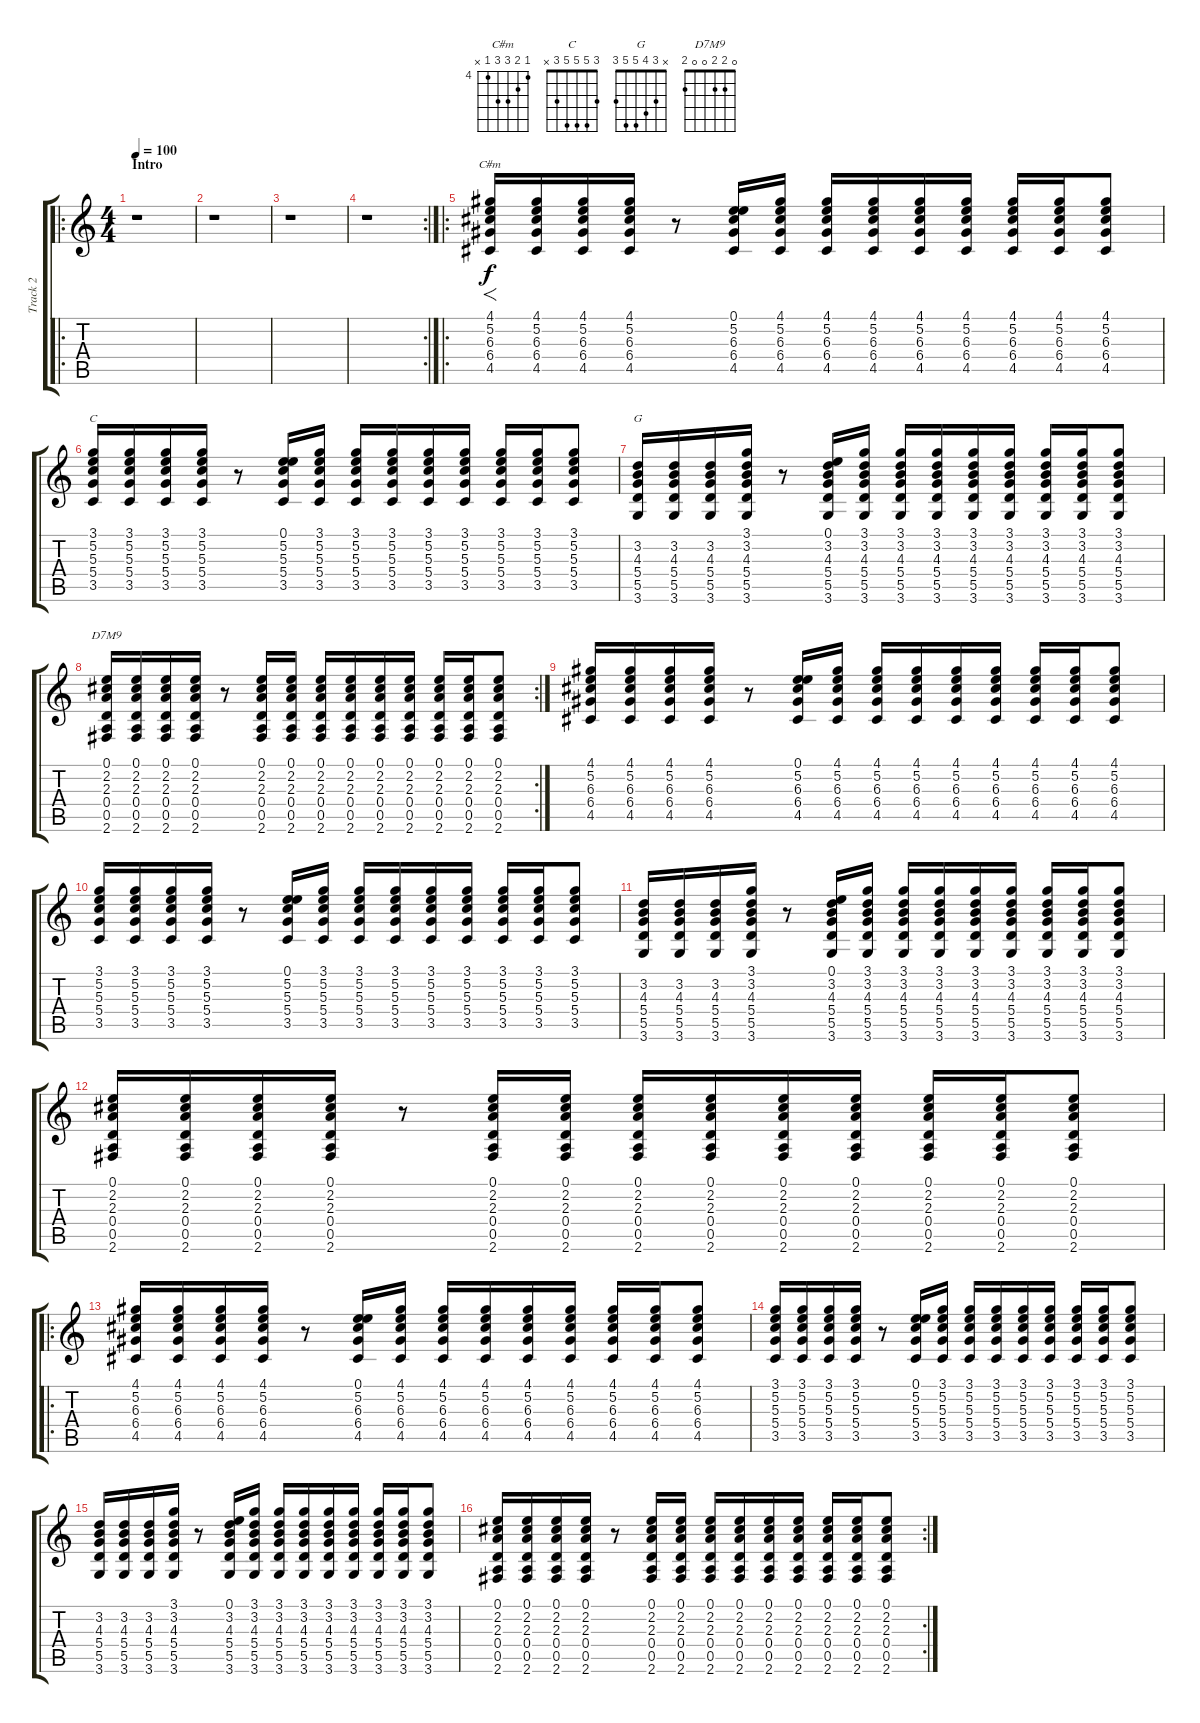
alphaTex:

\track ("Track 2" "Track 2") {instrument acousticguitarsteel}
\staff {score tabs}
\tuning (E4 B3 G3 D3 A2 E2) {hide}
\chord ("C#m" 4 5 6 6 4 x) {firstfret 4}
\chord ("C" 3 5 5 5 3 x)
\chord ("G" x 3 4 5 5 3)
\chord ("D7M9" 0 2 2 0 0 2)
\ro
\ts (4 4)
\section ("" "Intro")
\tempo 100
\clef g2
\ks c
r.1{dy f instrument acousticguitarsteel} |
r.1 |
r.1 |
\rc 2
r.1 |
\ro
(4.1 5.2 6.3 6.4 4.5).16{f ch "C#m"} (4.1 5.2 6.3 6.4 4.5).16 (4.1 5.2 6.3 6.4 4.5).16 (4.1 5.2 6.3 6.4 4.5).16 r.8 (0.1 5.2 6.3 6.4 4.5).16 (4.1 5.2 6.3 6.4 4.5).16 (4.1 5.2 6.3 6.4 4.5).16 (4.1 5.2 6.3 6.4 4.5).16 (4.1 5.2 6.3 6.4 4.5).16 (4.1 5.2 6.3 6.4 4.5).16 (4.1 5.2 6.3 6.4 4.5).16 (4.1 5.2 6.3 6.4 4.5).16 (4.1 5.2 6.3 6.4 4.5).8 |
(3.1 5.2 5.3 5.4 3.5).16{ch "C"} (3.1 5.2 5.3 5.4 3.5).16 (3.1 5.2 5.3 5.4 3.5).16 (3.1 5.2 5.3 5.4 3.5).16 r.8 (0.1 5.2 5.3 5.4 3.5).16 (3.1 5.2 5.3 5.4 3.5).16 (3.1 5.2 5.3 5.4 3.5).16 (3.1 5.2 5.3 5.4 3.5).16 (3.1 5.2 5.3 5.4 3.5).16 (3.1 5.2 5.3 5.4 3.5).16 (3.1 5.2 5.3 5.4 3.5).16 (3.1 5.2 5.3 5.4 3.5).16 (3.1 5.2 5.3 5.4 3.5).8 |
(3.2 4.3 5.4 5.5 3.6).16{ch "G"} (3.2 4.3 5.4 5.5 3.6).16 (3.2 4.3 5.4 5.5 3.6).16 (3.1 3.2 4.3 5.4 5.5 3.6).16 r.8 (0.1 3.2 4.3 5.4 5.5 3.6).16 (3.1 3.2 4.3 5.4 5.5 3.6).16 (3.1 3.2 4.3 5.4 5.5 3.6).16 (3.1 3.2 4.3 5.4 5.5 3.6).16 (3.1 3.2 4.3 5.4 5.5 3.6).16 (3.1 3.2 4.3 5.4 5.5 3.6).16 (3.1 3.2 4.3 5.4 5.5 3.6).16 (3.1 3.2 4.3 5.4 5.5 3.6).16 (3.1 3.2 4.3 5.4 5.5 3.6).8 |
\rc 2
(0.1 2.2 2.3 0.4 0.5 2.6).16{ch "D7M9"} (0.1 2.2 2.3 0.4 0.5 2.6).16 (0.1 2.2 2.3 0.4 0.5 2.6).16 (0.1 2.2 2.3 0.4 0.5 2.6).16 r.8 (0.1 2.2 2.3 0.4 0.5 2.6).16 (0.1 2.2 2.3 0.4 0.5 2.6).16 (0.1 2.2 2.3 0.4 0.5 2.6).16 (0.1 2.2 2.3 0.4 0.5 2.6).16 (0.1 2.2 2.3 0.4 0.5 2.6).16 (0.1 2.2 2.3 0.4 0.5 2.6).16 (0.1 2.2 2.3 0.4 0.5 2.6).16 (0.1 2.2 2.3 0.4 0.5 2.6).16 (0.1 2.2 2.3 0.4 0.5 2.6).8 |
(4.1 5.2 6.3 6.4 4.5).16 (4.1 5.2 6.3 6.4 4.5).16 (4.1 5.2 6.3 6.4 4.5).16 (4.1 5.2 6.3 6.4 4.5).16 r.8 (0.1 5.2 6.3 6.4 4.5).16 (4.1 5.2 6.3 6.4 4.5).16 (4.1 5.2 6.3 6.4 4.5).16 (4.1 5.2 6.3 6.4 4.5).16 (4.1 5.2 6.3 6.4 4.5).16 (4.1 5.2 6.3 6.4 4.5).16 (4.1 5.2 6.3 6.4 4.5).16 (4.1 5.2 6.3 6.4 4.5).16 (4.1 5.2 6.3 6.4 4.5).8 |
(3.1 5.2 5.3 5.4 3.5).16 (3.1 5.2 5.3 5.4 3.5).16 (3.1 5.2 5.3 5.4 3.5).16 (3.1 5.2 5.3 5.4 3.5).16 r.8 (0.1 5.2 5.3 5.4 3.5).16 (3.1 5.2 5.3 5.4 3.5).16 (3.1 5.2 5.3 5.4 3.5).16 (3.1 5.2 5.3 5.4 3.5).16 (3.1 5.2 5.3 5.4 3.5).16 (3.1 5.2 5.3 5.4 3.5).16 (3.1 5.2 5.3 5.4 3.5).16 (3.1 5.2 5.3 5.4 3.5).16 (3.1 5.2 5.3 5.4 3.5).8 |
(3.2 4.3 5.4 5.5 3.6).16 (3.2 4.3 5.4 5.5 3.6).16 (3.2 4.3 5.4 5.5 3.6).16 (3.1 3.2 4.3 5.4 5.5 3.6).16 r.8 (0.1 3.2 4.3 5.4 5.5 3.6).16 (3.1 3.2 4.3 5.4 5.5 3.6).16 (3.1 3.2 4.3 5.4 5.5 3.6).16 (3.1 3.2 4.3 5.4 5.5 3.6).16 (3.1 3.2 4.3 5.4 5.5 3.6).16 (3.1 3.2 4.3 5.4 5.5 3.6).16 (3.1 3.2 4.3 5.4 5.5 3.6).16 (3.1 3.2 4.3 5.4 5.5 3.6).16 (3.1 3.2 4.3 5.4 5.5 3.6).8 |
(0.1 2.2 2.3 0.4 0.5 2.6).16 (0.1 2.2 2.3 0.4 0.5 2.6).16 (0.1 2.2 2.3 0.4 0.5 2.6).16 (0.1 2.2 2.3 0.4 0.5 2.6).16 r.8 (0.1 2.2 2.3 0.4 0.5 2.6).16 (0.1 2.2 2.3 0.4 0.5 2.6).16 (0.1 2.2 2.3 0.4 0.5 2.6).16 (0.1 2.2 2.3 0.4 0.5 2.6).16 (0.1 2.2 2.3 0.4 0.5 2.6).16 (0.1 2.2 2.3 0.4 0.5 2.6).16 (0.1 2.2 2.3 0.4 0.5 2.6).16 (0.1 2.2 2.3 0.4 0.5 2.6).16 (0.1 2.2 2.3 0.4 0.5 2.6).8 |
\ro
(4.1 5.2 6.3 6.4 4.5).16 (4.1 5.2 6.3 6.4 4.5).16 (4.1 5.2 6.3 6.4 4.5).16 (4.1 5.2 6.3 6.4 4.5).16 r.8 (0.1 5.2 6.3 6.4 4.5).16 (4.1 5.2 6.3 6.4 4.5).16 (4.1 5.2 6.3 6.4 4.5).16 (4.1 5.2 6.3 6.4 4.5).16 (4.1 5.2 6.3 6.4 4.5).16 (4.1 5.2 6.3 6.4 4.5).16 (4.1 5.2 6.3 6.4 4.5).16 (4.1 5.2 6.3 6.4 4.5).16 (4.1 5.2 6.3 6.4 4.5).8 |
(3.1 5.2 5.3 5.4 3.5).16 (3.1 5.2 5.3 5.4 3.5).16 (3.1 5.2 5.3 5.4 3.5).16 (3.1 5.2 5.3 5.4 3.5).16 r.8 (0.1 5.2 5.3 5.4 3.5).16 (3.1 5.2 5.3 5.4 3.5).16 (3.1 5.2 5.3 5.4 3.5).16 (3.1 5.2 5.3 5.4 3.5).16 (3.1 5.2 5.3 5.4 3.5).16 (3.1 5.2 5.3 5.4 3.5).16 (3.1 5.2 5.3 5.4 3.5).16 (3.1 5.2 5.3 5.4 3.5).16 (3.1 5.2 5.3 5.4 3.5).8 |
(3.2 4.3 5.4 5.5 3.6).16 (3.2 4.3 5.4 5.5 3.6).16 (3.2 4.3 5.4 5.5 3.6).16 (3.1 3.2 4.3 5.4 5.5 3.6).16 r.8 (0.1 3.2 4.3 5.4 5.5 3.6).16 (3.1 3.2 4.3 5.4 5.5 3.6).16 (3.1 3.2 4.3 5.4 5.5 3.6).16 (3.1 3.2 4.3 5.4 5.5 3.6).16 (3.1 3.2 4.3 5.4 5.5 3.6).16 (3.1 3.2 4.3 5.4 5.5 3.6).16 (3.1 3.2 4.3 5.4 5.5 3.6).16 (3.1 3.2 4.3 5.4 5.5 3.6).16 (3.1 3.2 4.3 5.4 5.5 3.6).8 |
\rc 2
(0.1 2.2 2.3 0.4 0.5 2.6).16 (0.1 2.2 2.3 0.4 0.5 2.6).16 (0.1 2.2 2.3 0.4 0.5 2.6).16 (0.1 2.2 2.3 0.4 0.5 2.6).16 r.8 (0.1 2.2 2.3 0.4 0.5 2.6).16 (0.1 2.2 2.3 0.4 0.5 2.6).16 (0.1 2.2 2.3 0.4 0.5 2.6).16 (0.1 2.2 2.3 0.4 0.5 2.6).16 (0.1 2.2 2.3 0.4 0.5 2.6).16 (0.1 2.2 2.3 0.4 0.5 2.6).16 (0.1 2.2 2.3 0.4 0.5 2.6).16 (0.1 2.2 2.3 0.4 0.5 2.6).16 (0.1 2.2 2.3 0.4 0.5 2.6).8
